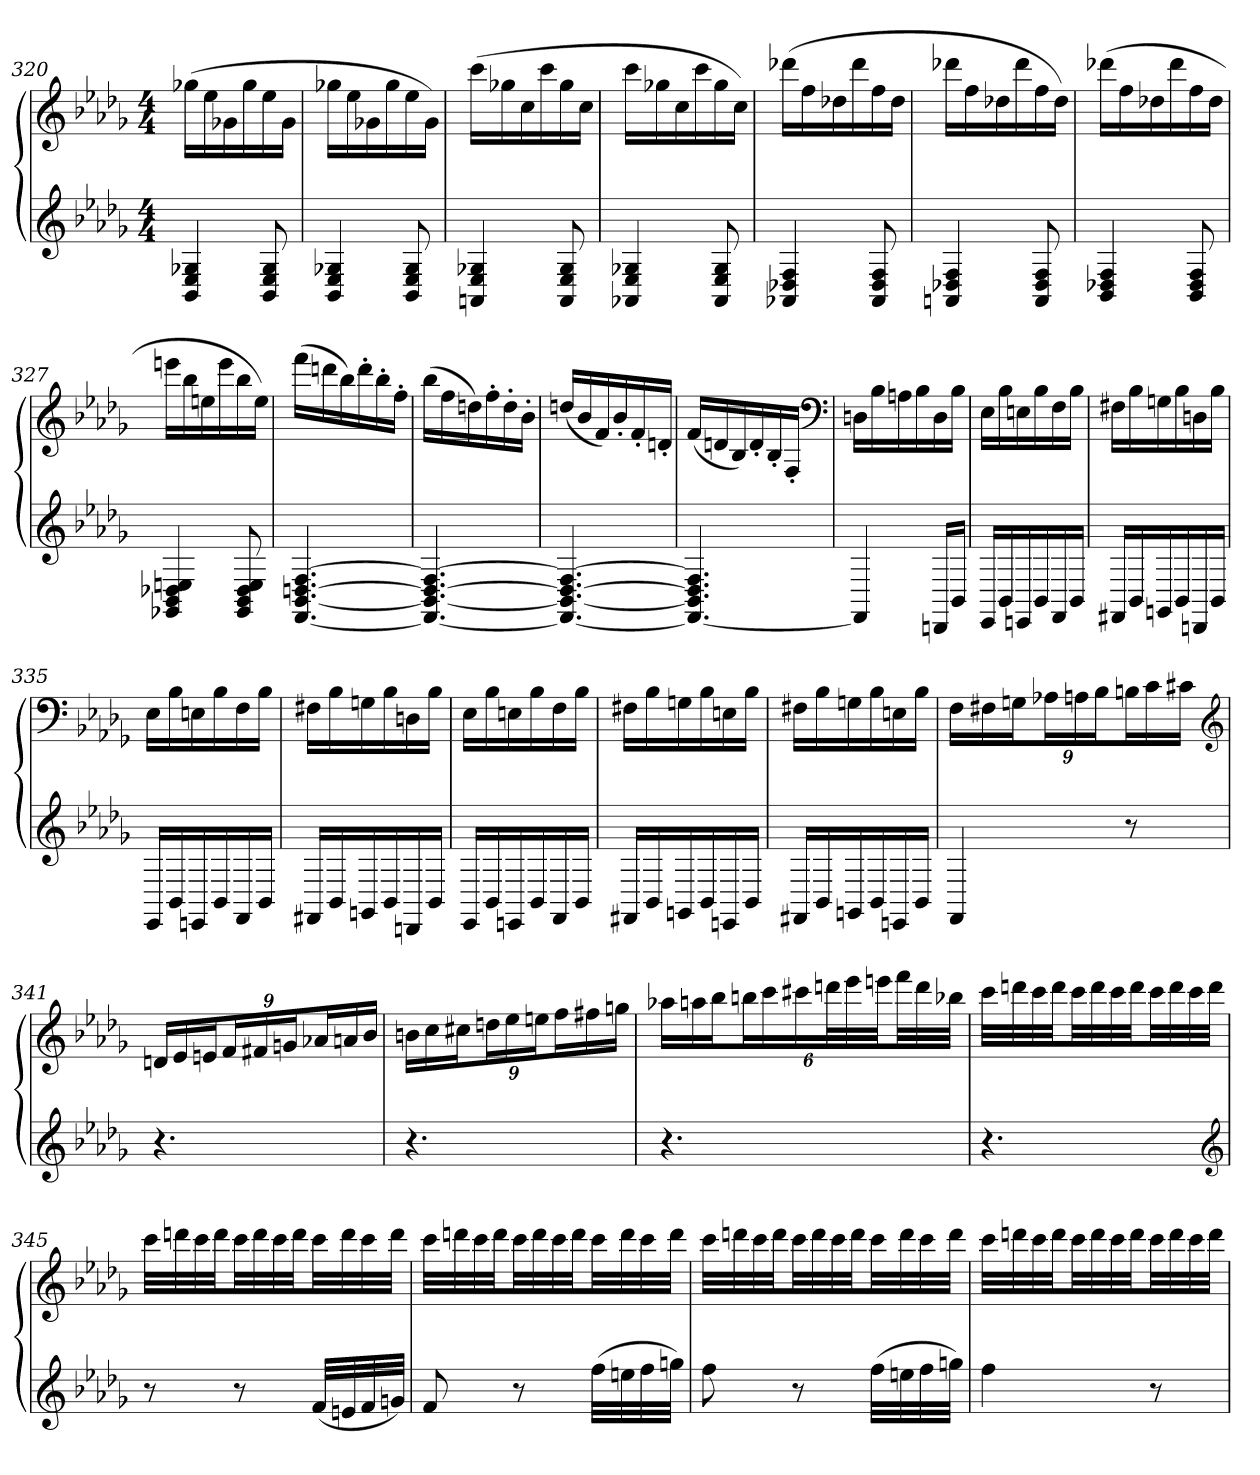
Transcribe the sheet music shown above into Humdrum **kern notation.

**kern	**kern
*part1	*part1
*staff2	*staff1
*clefG2	*clefG2
*k[b-e-a-d-g-]	*k[b-e-a-d-g-]
*M4/4	*M4/4
=320	=320
4BB- 4E- 4G-X	(16gg-XLL
.	16ee-
.	16g-X
.	16gg-
8BB- 8E- 8G-	16ee-
.	16g-JJ
=321	=321
4BB- 4E- 4G-X	16gg-XLL
.	16ee-
.	16g-X
.	16gg-
8BB- 8E- 8G-	16ee-
.	16g-JJ)
=322	=322
4AA 4E- 4G-X	(16cccLL
.	16gg-X
.	16cc
.	16ccc
8AA 8E- 8G-	16gg-
.	16ccJJ
=323	=323
4AA-X 4E- 4G-X	16cccLL
.	16gg-X
.	16cc
.	16ccc
8AA- 8E- 8G-	16gg-
.	16ccJJ)
=324	=324
4AA-X 4D-X 4F	(16ddd-XLL
.	16ff
.	16dd-X
.	16ddd-
8AA- 8D- 8F	16ff
.	16dd-JJ
=325	=325
4AAn 4D-X 4F	16ddd-XLL
.	16ff
.	16dd-X
.	16ddd-
8AA 8D- 8F	16ff
.	16dd-JJ)
=326	=326
4BB- 4D-X 4F	(16ddd-XLL
.	16ff
.	16dd-X
.	16ddd-
8BB- 8D- 8F	16ff
.	16dd-JJ
=327	=327
4GG-X 4BB- 4D-X 4En	16eeenLL
.	16bb-
.	16een
.	16eee
8GG- 8BB- 8D- 8E	16bb-
.	16eeJJ)
=328	=328
[4.FF [4.BB- [4.D [4.F	(16fffLL
.	16ddd
.	16bb-)
.	16ddd'
.	16bb-'
.	16ff'JJ
=329	=329
4.FF_ 4.BB-_ 4.D_ 4.F_	(16bb-LL
.	16ff
.	16dd)
.	16ff'
.	16dd'
.	16b-'JJ
=330	=330
4.FF_ 4.BB-_ 4.D_ 4.F_	(16ddLL
.	16b-
.	16f)
.	16b-'
.	16f'
.	16d'JJ
=331	=331
4.FF_ 4.BB-] 4.D] 4.F]	(16fLL
.	16d
.	16B-)
.	16d'
.	16B-'
.	16F'JJ
*	*clefF4
=332	=332
4FF]	16DLL
.	16B-
.	16A
.	16B-
16DDLL	16D
16BB-JJ	16B-JJ
=333	=333
16EE-LL	16E-LL
16BB-	16B-
16EEn	16En
16BB-	16B-
16FF	16F
16BB-JJ	16B-JJ
=334	=334
16FF#XLL	16F#XLL
16BB-	16B-
16GG	16G
16BB-	16B-
16DD	16D
16BB-JJ	16B-JJ
=335	=335
16EE-LL	16E-LL
16BB-	16B-
16EEn	16En
16BB-	16B-
16FF	16F
16BB-JJ	16B-JJ
=336	=336
16FF#XLL	16F#XLL
16BB-	16B-
16GG	16G
16BB-	16B-
16DD	16D
16BB-JJ	16B-JJ
=337	=337
16EE-LL	16E-LL
16BB-	16B-
16EEn	16En
16BB-	16B-
16FF	16F
16BB-JJ	16B-JJ
=338	=338
16FF#XLL	16F#XLL
16BB-	16B-
16GG	16G
16BB-	16B-
16EEn	16En
16BB-JJ	16B-JJ
=339	=339
16FF#XLL	16F#XLL
16BB-	16B-
16GG	16G
16BB-	16B-
16EEn	16En
16BB-JJ	16B-JJ
=340	=340
4FF	24FLL
.	24F#X
.	24GJ
.	24A-XL
.	24An
.	24B-J
8r	24BnL
.	24c
.	24c#XJJ
*	*clefG2
=341	=341
4.r	24dLL
.	24e-
.	24enJ
.	24fL
.	24f#X
.	24gJ
.	24a-XL
.	24an
.	24b-JJ
=342	=342
4.r	24bnLL
.	24cc
.	24cc#XJ
.	24ddL
.	24ee-
.	24eenJ
.	24ffL
.	24ff#X
.	24ggJJ
=343	=343
4.r	24aa-XLL
.	24aan
.	24bb-J
.	24bbnL
.	24ccc
.	24ccc#X
.	48dddL
.	48eee-
.	48eeenJJ
.	48fffLL
.	48ddd
.	48bb-XJJJ
=344	=344
4.r	32cccLLL
.	32ddd
.	32ccc
.	32dddJJ
.	32cccLL
.	32ddd
.	32ccc
.	32dddJJ
.	32cccLL
.	32ddd
.	32ccc
.	32dddJJJ
*clefG2	*
=345	=345
8r	32cccLLL
.	32ddd
.	32ccc
.	32dddJJ
8r	32cccLL
.	32ddd
.	32ccc
.	32dddJJ
(32fLLL	32cccLL
32en	32ddd
32f	32ccc
32gJJJ)	32dddJJJ
=346	=346
8f	32cccLLL
.	32ddd
.	32ccc
.	32dddJJ
8r	32cccLL
.	32ddd
.	32ccc
.	32dddJJ
(32ffLLL	32cccLL
32een	32ddd
32ff	32ccc
32ggJJJ)	32dddJJJ
=347	=347
8ff	32cccLLL
.	32ddd
.	32ccc
.	32dddJJ
8r	32cccLL
.	32ddd
.	32ccc
.	32dddJJ
(32ffLLL	32cccLL
32een	32ddd
32ff	32ccc
32ggJJJ)	32dddJJJ
=348	=348
4ff	32cccLLL
.	32ddd
.	32ccc
.	32dddJJ
.	32cccLL
.	32ddd
.	32ccc
.	32dddJJ
8r	32cccLL
.	32ddd
.	32ccc
.	32dddJJJ
=	=
*-	*-
